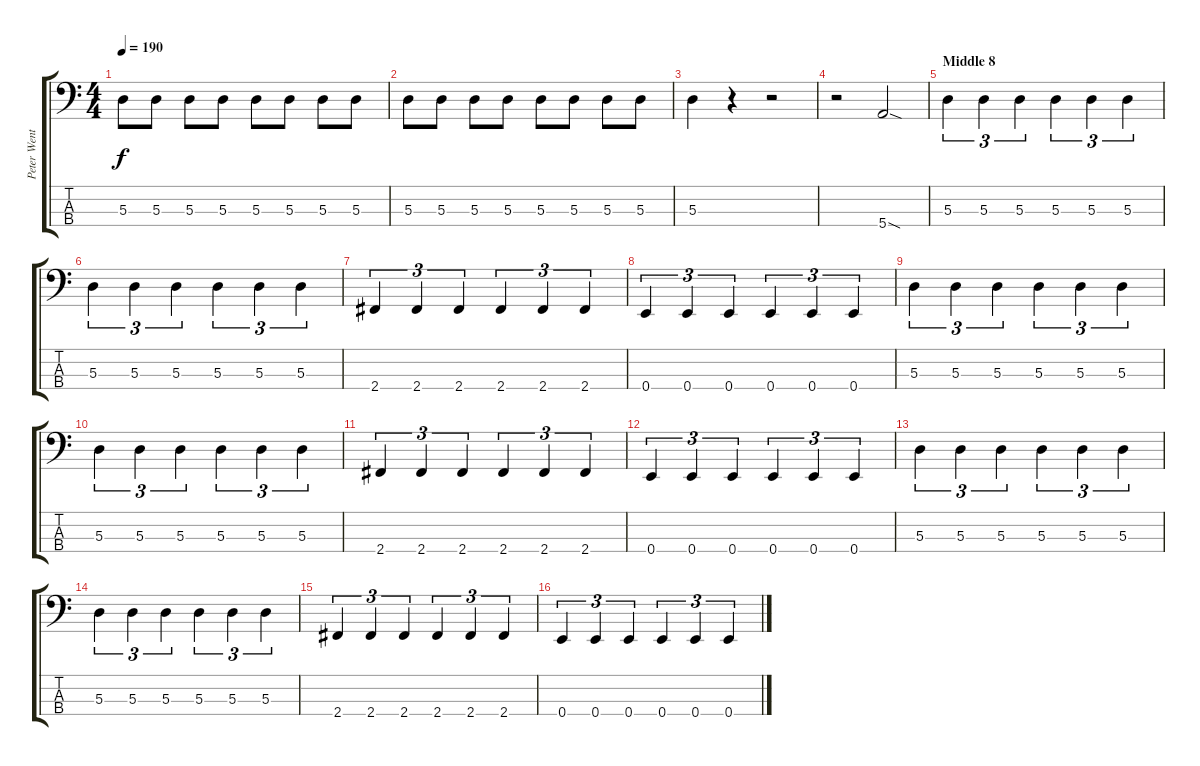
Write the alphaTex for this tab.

\track ("Peter Wentz (Bass)" "Peter Went") {instrument electricbasspick}
\staff {score tabs}
\tuning (G2 D2 A1 E1) {hide}
\ts (4 4)
\tempo 190
\clef f4
\ks c
5.3.8{dy f} 5.3.8 5.3.8 5.3.8 5.3.8 5.3.8 5.3.8 5.3.8 |
5.3.8 5.3.8 5.3.8 5.3.8 5.3.8 5.3.8 5.3.8 5.3.8 |
5.3.4 r.4 r.2 |
r.2 5.4{sod}.2 |
\section ("" "Middle 8")
5.3.4{tu (3 2)} 5.3.4{tu (3 2)} 5.3.4{tu (3 2)} 5.3.4{tu (3 2)} 5.3.4{tu (3 2)} 5.3.4{tu (3 2)} |
5.3.4{tu (3 2)} 5.3.4{tu (3 2)} 5.3.4{tu (3 2)} 5.3.4{tu (3 2)} 5.3.4{tu (3 2)} 5.3.4{tu (3 2)} |
2.4.4{tu (3 2)} 2.4.4{tu (3 2)} 2.4.4{tu (3 2)} 2.4.4{tu (3 2)} 2.4.4{tu (3 2)} 2.4.4{tu (3 2)} |
0.4.4{tu (3 2)} 0.4.4{tu (3 2)} 0.4.4{tu (3 2)} 0.4.4{tu (3 2)} 0.4.4{tu (3 2)} 0.4.4{tu (3 2)} |
5.3.4{tu (3 2)} 5.3.4{tu (3 2)} 5.3.4{tu (3 2)} 5.3.4{tu (3 2)} 5.3.4{tu (3 2)} 5.3.4{tu (3 2)} |
5.3.4{tu (3 2)} 5.3.4{tu (3 2)} 5.3.4{tu (3 2)} 5.3.4{tu (3 2)} 5.3.4{tu (3 2)} 5.3.4{tu (3 2)} |
2.4.4{tu (3 2)} 2.4.4{tu (3 2)} 2.4.4{tu (3 2)} 2.4.4{tu (3 2)} 2.4.4{tu (3 2)} 2.4.4{tu (3 2)} |
0.4.4{tu (3 2)} 0.4.4{tu (3 2)} 0.4.4{tu (3 2)} 0.4.4{tu (3 2)} 0.4.4{tu (3 2)} 0.4.4{tu (3 2)} |
5.3.4{tu (3 2)} 5.3.4{tu (3 2)} 5.3.4{tu (3 2)} 5.3.4{tu (3 2)} 5.3.4{tu (3 2)} 5.3.4{tu (3 2)} |
5.3.4{tu (3 2)} 5.3.4{tu (3 2)} 5.3.4{tu (3 2)} 5.3.4{tu (3 2)} 5.3.4{tu (3 2)} 5.3.4{tu (3 2)} |
2.4.4{tu (3 2)} 2.4.4{tu (3 2)} 2.4.4{tu (3 2)} 2.4.4{tu (3 2)} 2.4.4{tu (3 2)} 2.4.4{tu (3 2)} |
0.4.4{tu (3 2)} 0.4.4{tu (3 2)} 0.4.4{tu (3 2)} 0.4.4{tu (3 2)} 0.4.4{tu (3 2)} 0.4.4{tu (3 2)}
